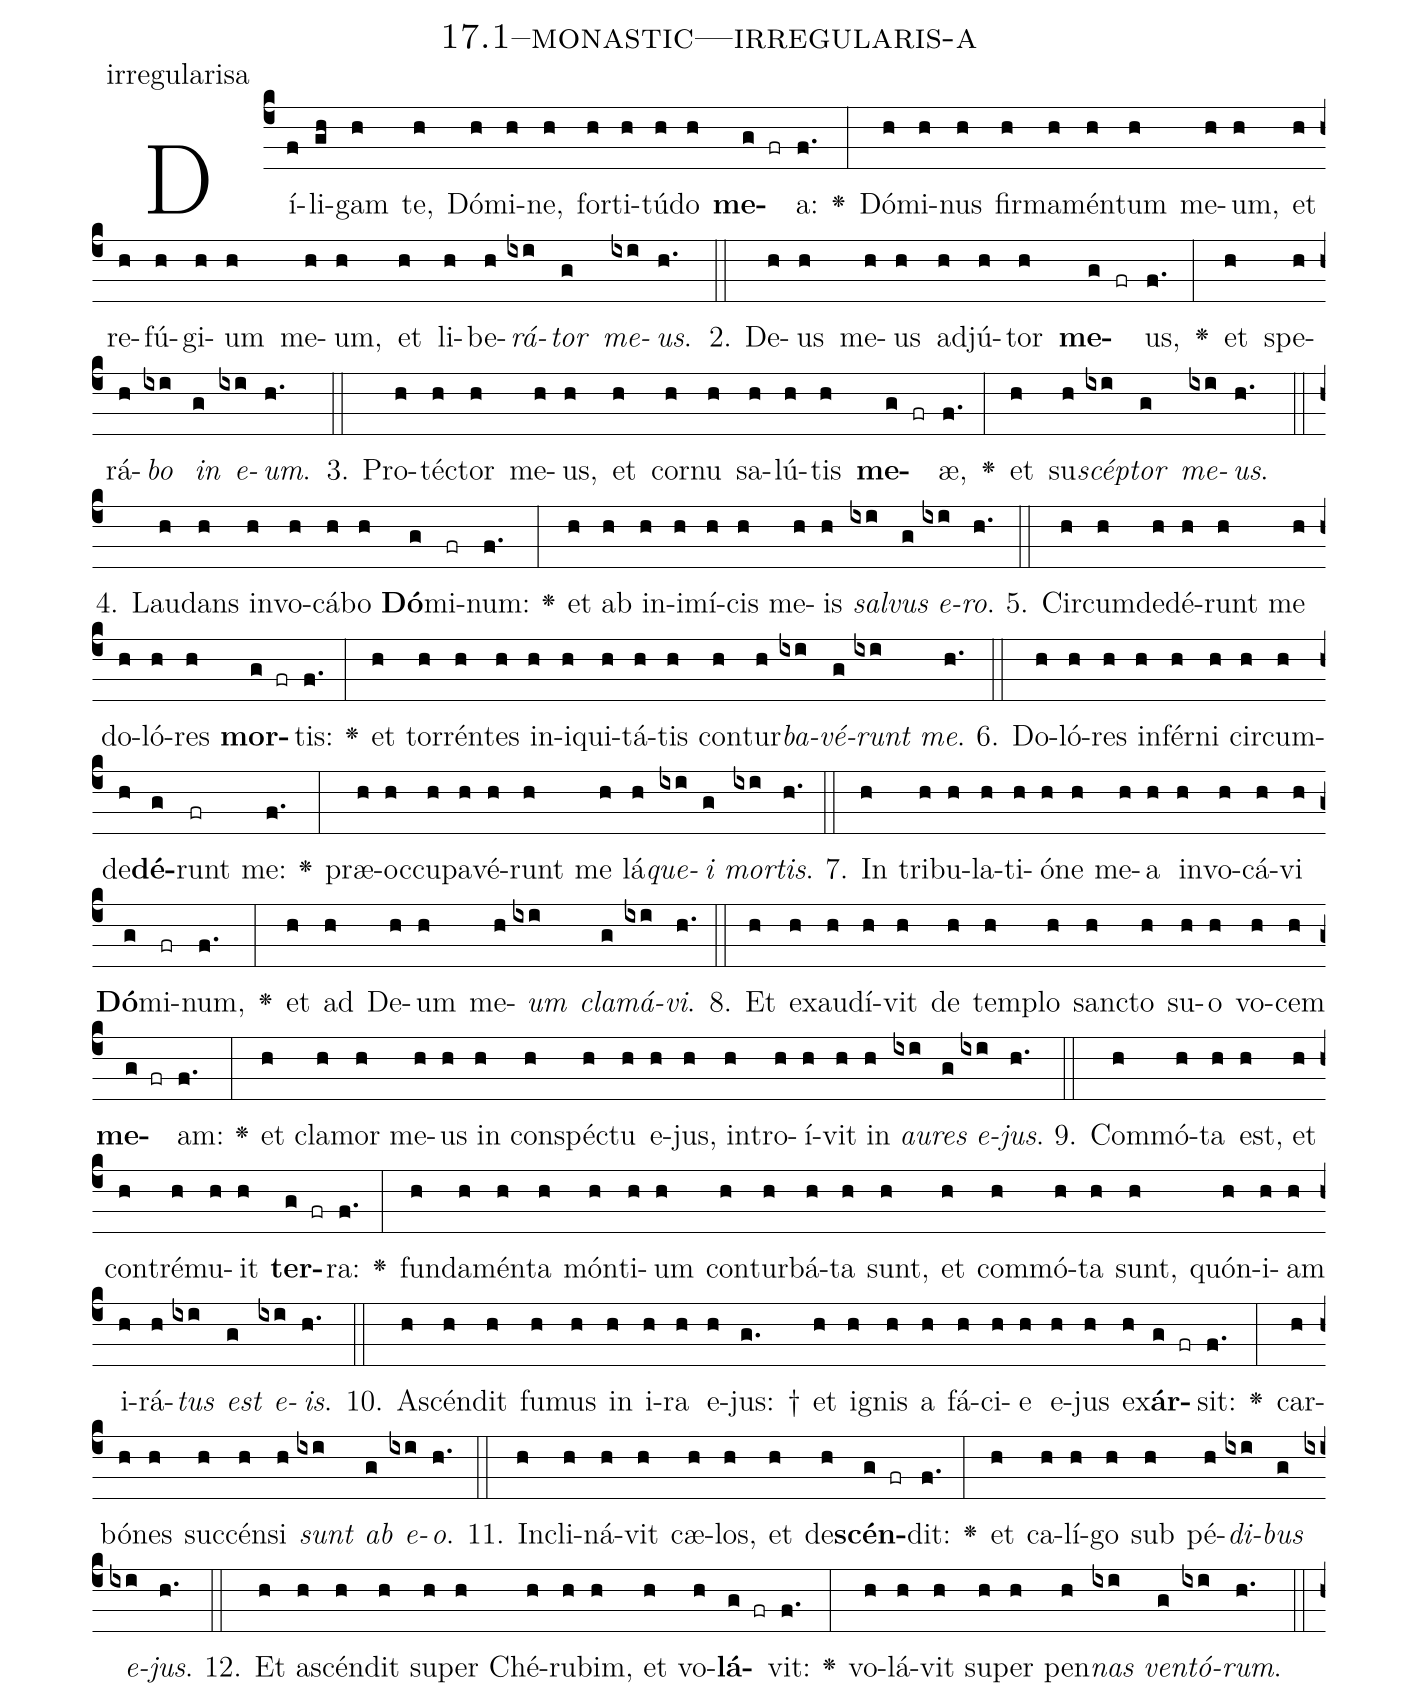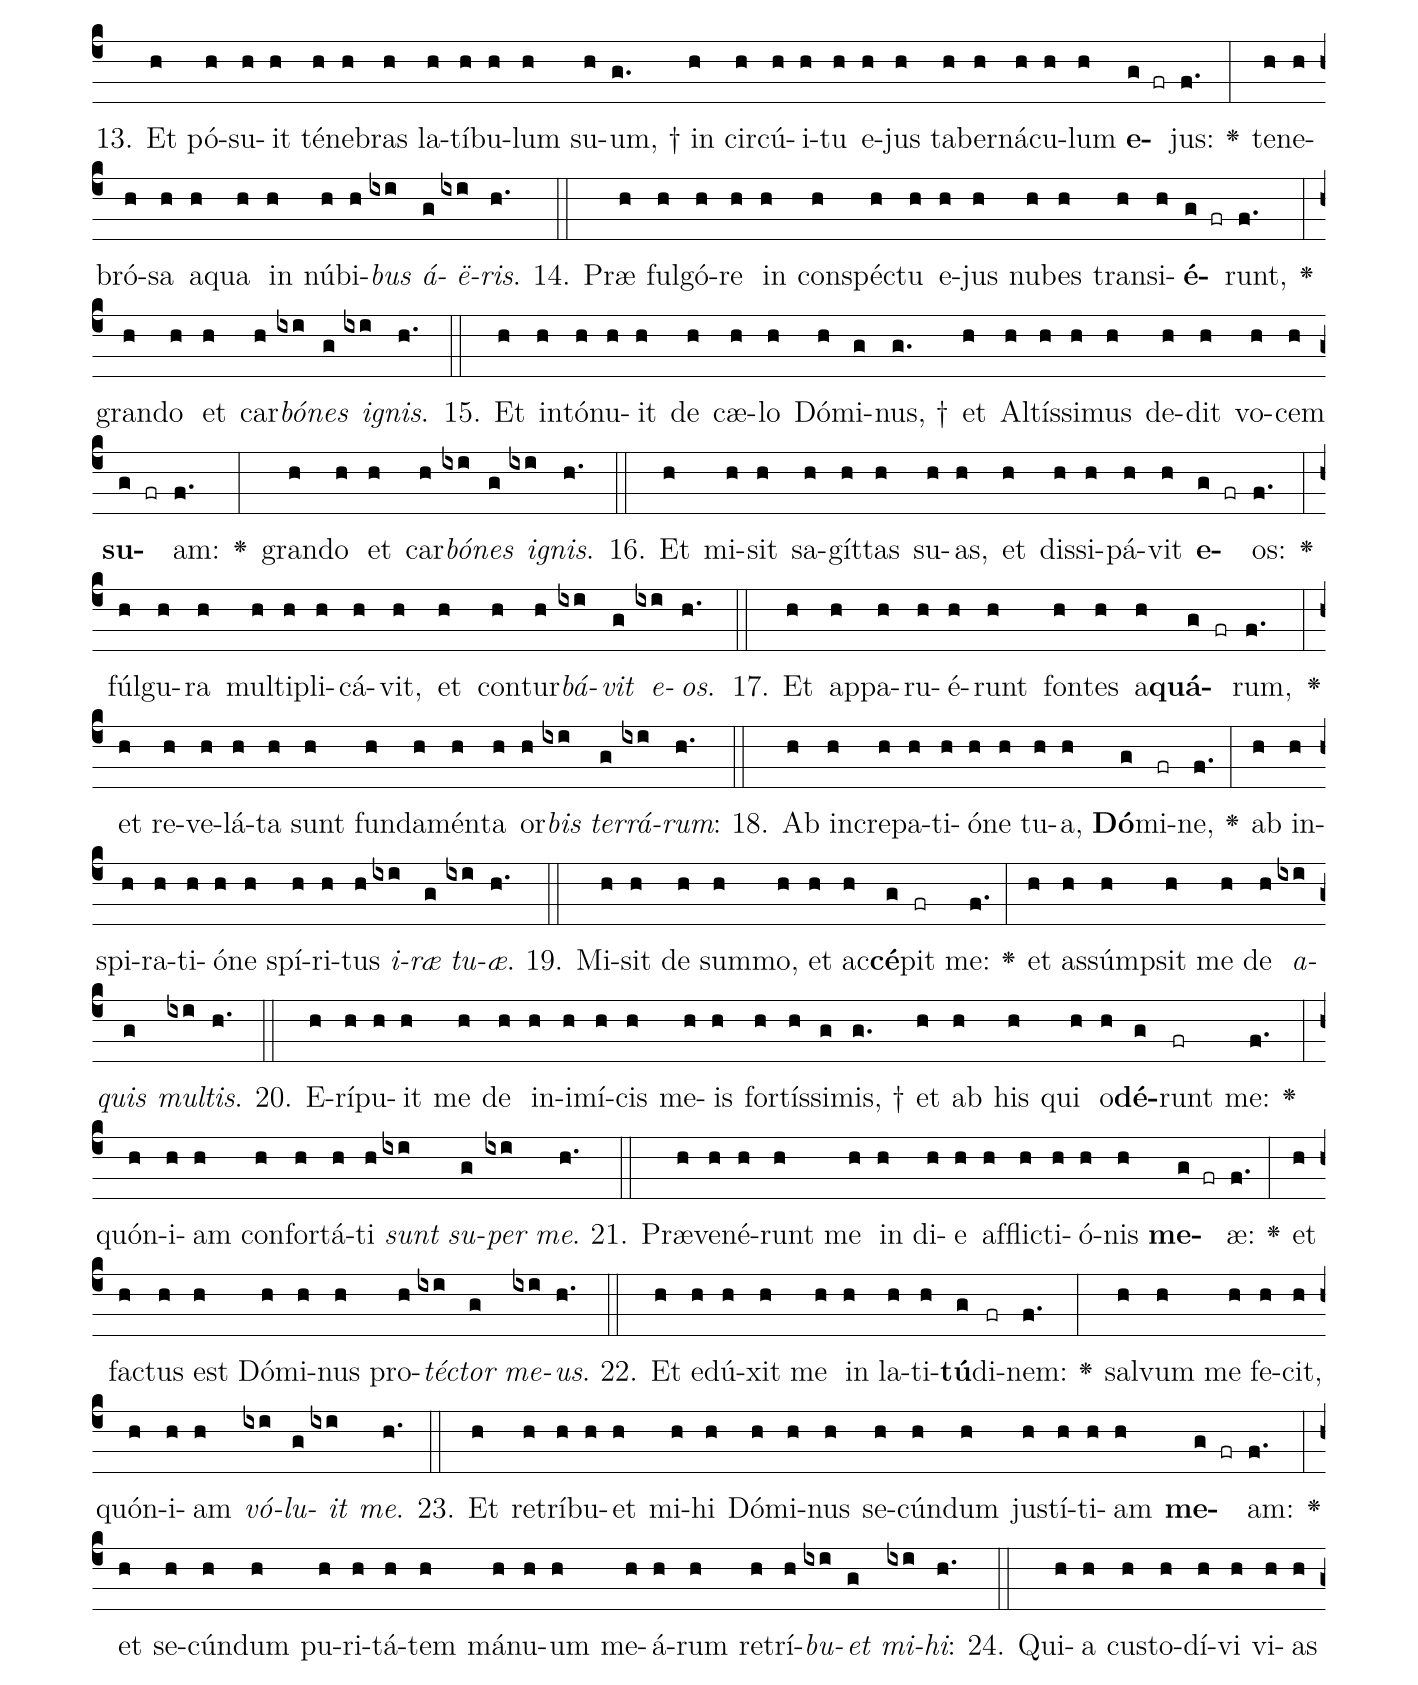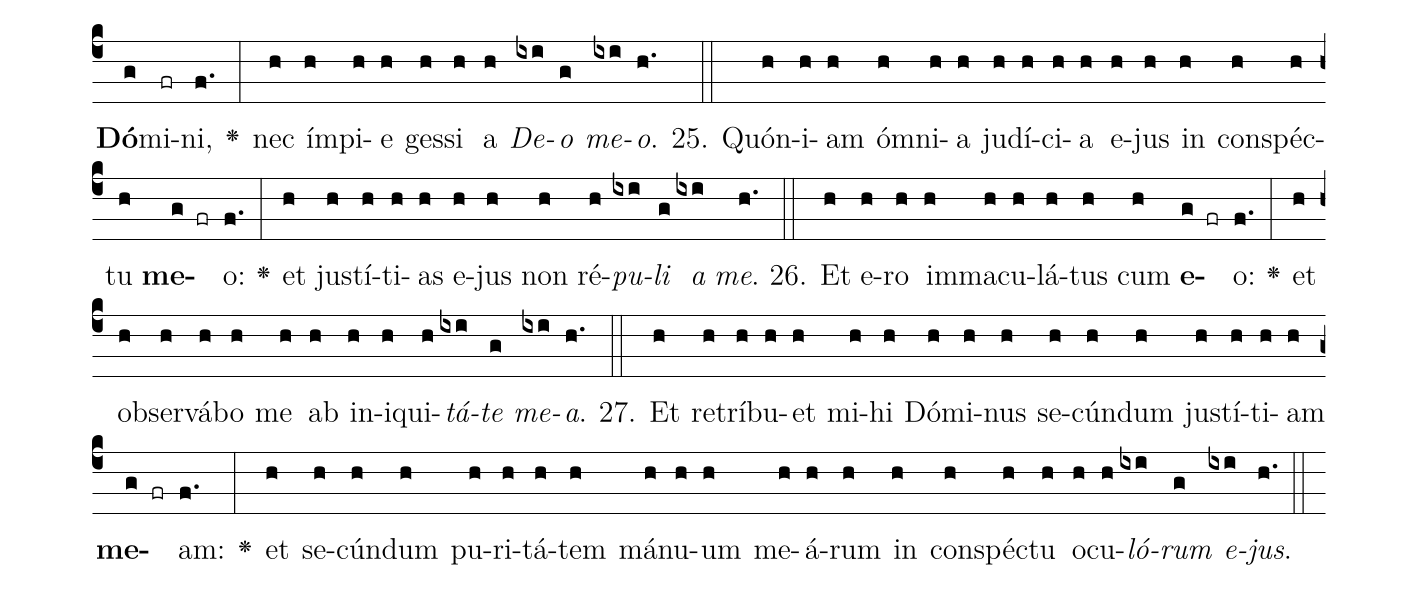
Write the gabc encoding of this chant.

name: 17.1--monastic---irregularis-a;
annotation: irregularisa;
%%
(c4)Dí(f)li(gh)gam(h) te,(h) Dó(h)mi(h)ne,(h) for(h)ti(h)tú(h)do(h) <b>me</b>(g fr)a:(f.) <v>\greheightstar</v>(:) Dó(h)mi(h)nus(h) fir(h)ma(h)mén(h)tum(h) me(h)um,(h) et(h) re(h)fú(h)gi(h)um(h) me(h)um,(h) et(h) li(h)be(h)<i>rá</i>(ixi)<i>tor</i>(g) <i>me</i>(ixi)<i>us</i>.(h.) (::)
2. De(h)us(h) me(h)us(h) ad(h)jú(h)tor(h) <b>me</b>(g fr)us,(f.) <v>\greheightstar</v>(:) et(h) spe(h)rá(h)<i>bo</i>(ixi) <i>in</i>(g) <i>e</i>(ixi)<i>um</i>.(h.) (::)
3. Pro(h)téc(h)tor(h) me(h)us,(h) et(h) cor(h)nu(h) sa(h)lú(h)tis(h) <b>me</b>(g fr)æ,(f.) <v>\greheightstar</v>(:) et(h) su(h)<i>scép</i>(ixi)<i>tor</i>(g) <i>me</i>(ixi)<i>us</i>.(h.) (::)
4. Lau(h)dans(h) in(h)vo(h)cá(h)bo(h) <b>Dó</b>(g)mi(fr)num:(f.) <v>\greheightstar</v>(:) et(h) ab(h) in(h)i(h)mí(h)cis(h) me(h)is(h) <i>sal</i>(ixi)<i>vus</i>(g) <i>e</i>(ixi)<i>ro</i>.(h.) (::)
5. Cir(h)cum(h)de(h)dé(h)runt(h) me(h) do(h)ló(h)res(h) <b>mor</b>(g fr)tis:(f.) <v>\greheightstar</v>(:) et(h) tor(h)rén(h)tes(h) in(h)i(h)qui(h)tá(h)tis(h) con(h)tur(h)<i>ba</i>(ixi)<i>vé</i>(g)<i>runt</i>(ixi) <i>me</i>.(h.) (::)
6. Do(h)ló(h)res(h) in(h)fér(h)ni(h) cir(h)cum(h)de(h)<b>dé</b>(g)runt(fr) me:(f.) <v>\greheightstar</v>(:) præ(h)oc(h)cu(h)pa(h)vé(h)runt(h) me(h) lá(h)<i>que</i>(ixi)<i>i</i>(g) <i>mor</i>(ixi)<i>tis</i>.(h.) (::)
7. In(h) tri(h)bu(h)la(h)ti(h)ó(h)ne(h) me(h)a(h) in(h)vo(h)cá(h)vi(h) <b>Dó</b>(g)mi(fr)num,(f.) <v>\greheightstar</v>(:) et(h) ad(h) De(h)um(h) me(h)<i>um</i>(ixi) <i>cla</i>(g)<i>má</i>(ixi)<i>vi</i>.(h.) (::)
8. Et(h) ex(h)au(h)dí(h)vit(h) de(h) tem(h)plo(h) sanc(h)to(h) su(h)o(h) vo(h)cem(h) <b>me</b>(g fr)am:(f.) <v>\greheightstar</v>(:) et(h) cla(h)mor(h) me(h)us(h) in(h) con(h)spéc(h)tu(h) e(h)jus,(h) in(h)tro(h)í(h)vit(h) in(h) <i>au</i>(ixi)<i>res</i>(g) <i>e</i>(ixi)<i>jus</i>.(h.) (::)
9. Com(h)mó(h)ta(h) est,(h) et(h) con(h)tré(h)mu(h)it(h) <b>ter</b>(g fr)ra:(f.) <v>\greheightstar</v>(:) fun(h)da(h)mén(h)ta(h) món(h)ti(h)um(h) con(h)tur(h)bá(h)ta(h) sunt,(h) et(h) com(h)mó(h)ta(h) sunt,(h) quón(h)i(h)am(h) i(h)rá(h)<i>tus</i>(ixi) <i>est</i>(g) <i>e</i>(ixi)<i>is</i>.(h.) (::)
10. A(h)scén(h)dit(h) fu(h)mus(h) in(h) i(h)ra(h) e(h)jus: †(g.) et(h) i(h)gnis(h) a(h) fá(h)ci(h)e(h) e(h)jus(h) ex(h)<b>ár</b>(g fr)sit:(f.) <v>\greheightstar</v>(:) car(h)bó(h)nes(h) suc(h)cén(h)si(h) <i>sunt</i>(ixi) <i>ab</i>(g) <i>e</i>(ixi)<i>o</i>.(h.) (::)
11. In(h)cli(h)ná(h)vit(h) cæ(h)los,(h) et(h) de(h)<b>scén</b>(g fr)dit:(f.) <v>\greheightstar</v>(:) et(h) ca(h)lí(h)go(h) sub(h) pé(h)<i>di</i>(ixi)<i>bus</i>(g) <i>e</i>(ixi)<i>jus</i>.(h.) (::)
12. Et(h) a(h)scén(h)dit(h) su(h)per(h) Ché(h)ru(h)bim,(h) et(h) vo(h)<b>lá</b>(g fr)vit:(f.) <v>\greheightstar</v>(:) vo(h)lá(h)vit(h) su(h)per(h) pen(h)<i>nas</i>(ixi) <i>ven</i>(g)<i>tó</i>(ixi)<i>rum</i>.(h.) (::)
13. Et(h) pó(h)su(h)it(h) té(h)ne(h)bras(h) la(h)tí(h)bu(h)lum(h) su(h)um, †(g.) in(h) cir(h)cú(h)i(h)tu(h) e(h)jus(h) ta(h)ber(h)ná(h)cu(h)lum(h) <b>e</b>(g fr)jus:(f.) <v>\greheightstar</v>(:) te(h)ne(h)bró(h)sa(h) a(h)qua(h) in(h) nú(h)bi(h)<i>bus</i>(ixi) <i>á</i>(g)<i>ë</i>(ixi)<i>ris</i>.(h.) (::)
14. Præ(h) ful(h)gó(h)re(h) in(h) con(h)spéc(h)tu(h) e(h)jus(h) nu(h)bes(h) trans(h)i(h)<b>é</b>(g fr)runt,(f.) <v>\greheightstar</v>(:) gran(h)do(h) et(h) car(h)<i>bó</i>(ixi)<i>nes</i>(g) <i>i</i>(ixi)<i>gnis</i>.(h.) (::)
15. Et(h) in(h)tó(h)nu(h)it(h) de(h) cæ(h)lo(h) Dó(h)mi(g)nus, †(g.) et(h) Al(h)tís(h)si(h)mus(h) de(h)dit(h) vo(h)cem(h) <b>su</b>(g fr)am:(f.) <v>\greheightstar</v>(:) gran(h)do(h) et(h) car(h)<i>bó</i>(ixi)<i>nes</i>(g) <i>i</i>(ixi)<i>gnis</i>.(h.) (::)
16. Et(h) mi(h)sit(h) sa(h)gít(h)tas(h) su(h)as,(h) et(h) dis(h)si(h)pá(h)vit(h) <b>e</b>(g fr)os:(f.) <v>\greheightstar</v>(:) fúl(h)gu(h)ra(h) mul(h)ti(h)pli(h)cá(h)vit,(h) et(h) con(h)tur(h)<i>bá</i>(ixi)<i>vit</i>(g) <i>e</i>(ixi)<i>os</i>.(h.) (::)
17. Et(h) ap(h)pa(h)ru(h)é(h)runt(h) fon(h)tes(h) a(h)<b>quá</b>(g fr)rum,(f.) <v>\greheightstar</v>(:) et(h) re(h)ve(h)lá(h)ta(h) sunt(h) fun(h)da(h)mén(h)ta(h) or(h)<i>bis</i>(ixi) <i>ter</i>(g)<i>rá</i>(ixi)<i>rum</i>:(h.) (::)
18. Ab(h) in(h)cre(h)pa(h)ti(h)ó(h)ne(h) tu(h)a,(h) <b>Dó</b>(g)mi(fr)ne,(f.) <v>\greheightstar</v>(:) ab(h) in(h)spi(h)ra(h)ti(h)ó(h)ne(h) spí(h)ri(h)tus(h) <i>i</i>(ixi)<i>ræ</i>(g) <i>tu</i>(ixi)<i>æ</i>.(h.) (::)
19. Mi(h)sit(h) de(h) sum(h)mo,(h) et(h) ac(h)<b>cé</b>(g)pit(fr) me:(f.) <v>\greheightstar</v>(:) et(h) as(h)súmp(h)sit(h) me(h) de(h) <i>a</i>(ixi)<i>quis</i>(g) <i>mul</i>(ixi)<i>tis</i>.(h.) (::)
20. E(h)rí(h)pu(h)it(h) me(h) de(h) in(h)i(h)mí(h)cis(h) me(h)is(h) for(h)tís(h)si(g)mis, †(g.) et(h) ab(h) his(h) qui(h) o(h)<b>dé</b>(g)runt(fr) me:(f.) <v>\greheightstar</v>(:) quón(h)i(h)am(h) con(h)for(h)tá(h)ti(h) <i>sunt</i>(ixi) <i>su</i>(g)<i>per</i>(ixi) <i>me</i>.(h.) (::)
21. Præ(h)ve(h)né(h)runt(h) me(h) in(h) di(h)e(h) af(h)flic(h)ti(h)ó(h)nis(h) <b>me</b>(g fr)æ:(f.) <v>\greheightstar</v>(:) et(h) fac(h)tus(h) est(h) Dó(h)mi(h)nus(h) pro(h)<i>téc</i>(ixi)<i>tor</i>(g) <i>me</i>(ixi)<i>us</i>.(h.) (::)
22. Et(h) e(h)dú(h)xit(h) me(h) in(h) la(h)ti(h)<b>tú</b>(g)di(fr)nem:(f.) <v>\greheightstar</v>(:) sal(h)vum(h) me(h) fe(h)cit,(h) quón(h)i(h)am(h) <i>vó</i>(ixi)<i>lu</i>(g)<i>it</i>(ixi) <i>me</i>.(h.) (::)
23. Et(h) re(h)trí(h)bu(h)et(h) mi(h)hi(h) Dó(h)mi(h)nus(h) se(h)cún(h)dum(h) jus(h)tí(h)ti(h)am(h) <b>me</b>(g fr)am:(f.) <v>\greheightstar</v>(:) et(h) se(h)cún(h)dum(h) pu(h)ri(h)tá(h)tem(h) má(h)nu(h)um(h) me(h)á(h)rum(h) re(h)trí(h)<i>bu</i>(ixi)<i>et</i>(g) <i>mi</i>(ixi)<i>hi</i>:(h.) (::)
24. Qui(h)a(h) cus(h)to(h)dí(h)vi(h) vi(h)as(h) <b>Dó</b>(g)mi(fr)ni,(f.) <v>\greheightstar</v>(:) nec(h) ím(h)pi(h)e(h) ges(h)si(h) a(h) <i>De</i>(ixi)<i>o</i>(g) <i>me</i>(ixi)<i>o</i>.(h.) (::)
25. Quón(h)i(h)am(h) óm(h)ni(h)a(h) ju(h)dí(h)ci(h)a(h) e(h)jus(h) in(h) con(h)spéc(h)tu(h) <b>me</b>(g fr)o:(f.) <v>\greheightstar</v>(:) et(h) jus(h)tí(h)ti(h)as(h) e(h)jus(h) non(h) ré(h)<i>pu</i>(ixi)<i>li</i>(g) <i>a</i>(ixi) <i>me</i>.(h.) (::)
26. Et(h) e(h)ro(h) im(h)ma(h)cu(h)lá(h)tus(h) cum(h) <b>e</b>(g fr)o:(f.) <v>\greheightstar</v>(:) et(h) ob(h)ser(h)vá(h)bo(h) me(h) ab(h) in(h)i(h)qui(h)<i>tá</i>(ixi)<i>te</i>(g) <i>me</i>(ixi)<i>a</i>.(h.) (::)
27. Et(h) re(h)trí(h)bu(h)et(h) mi(h)hi(h) Dó(h)mi(h)nus(h) se(h)cún(h)dum(h) jus(h)tí(h)ti(h)am(h) <b>me</b>(g fr)am:(f.) <v>\greheightstar</v>(:) et(h) se(h)cún(h)dum(h) pu(h)ri(h)tá(h)tem(h) má(h)nu(h)um(h) me(h)á(h)rum(h) in(h) con(h)spéc(h)tu(h) o(h)cu(h)<i>ló</i>(ixi)<i>rum</i>(g) <i>e</i>(ixi)<i>jus</i>.(h.) (::)
